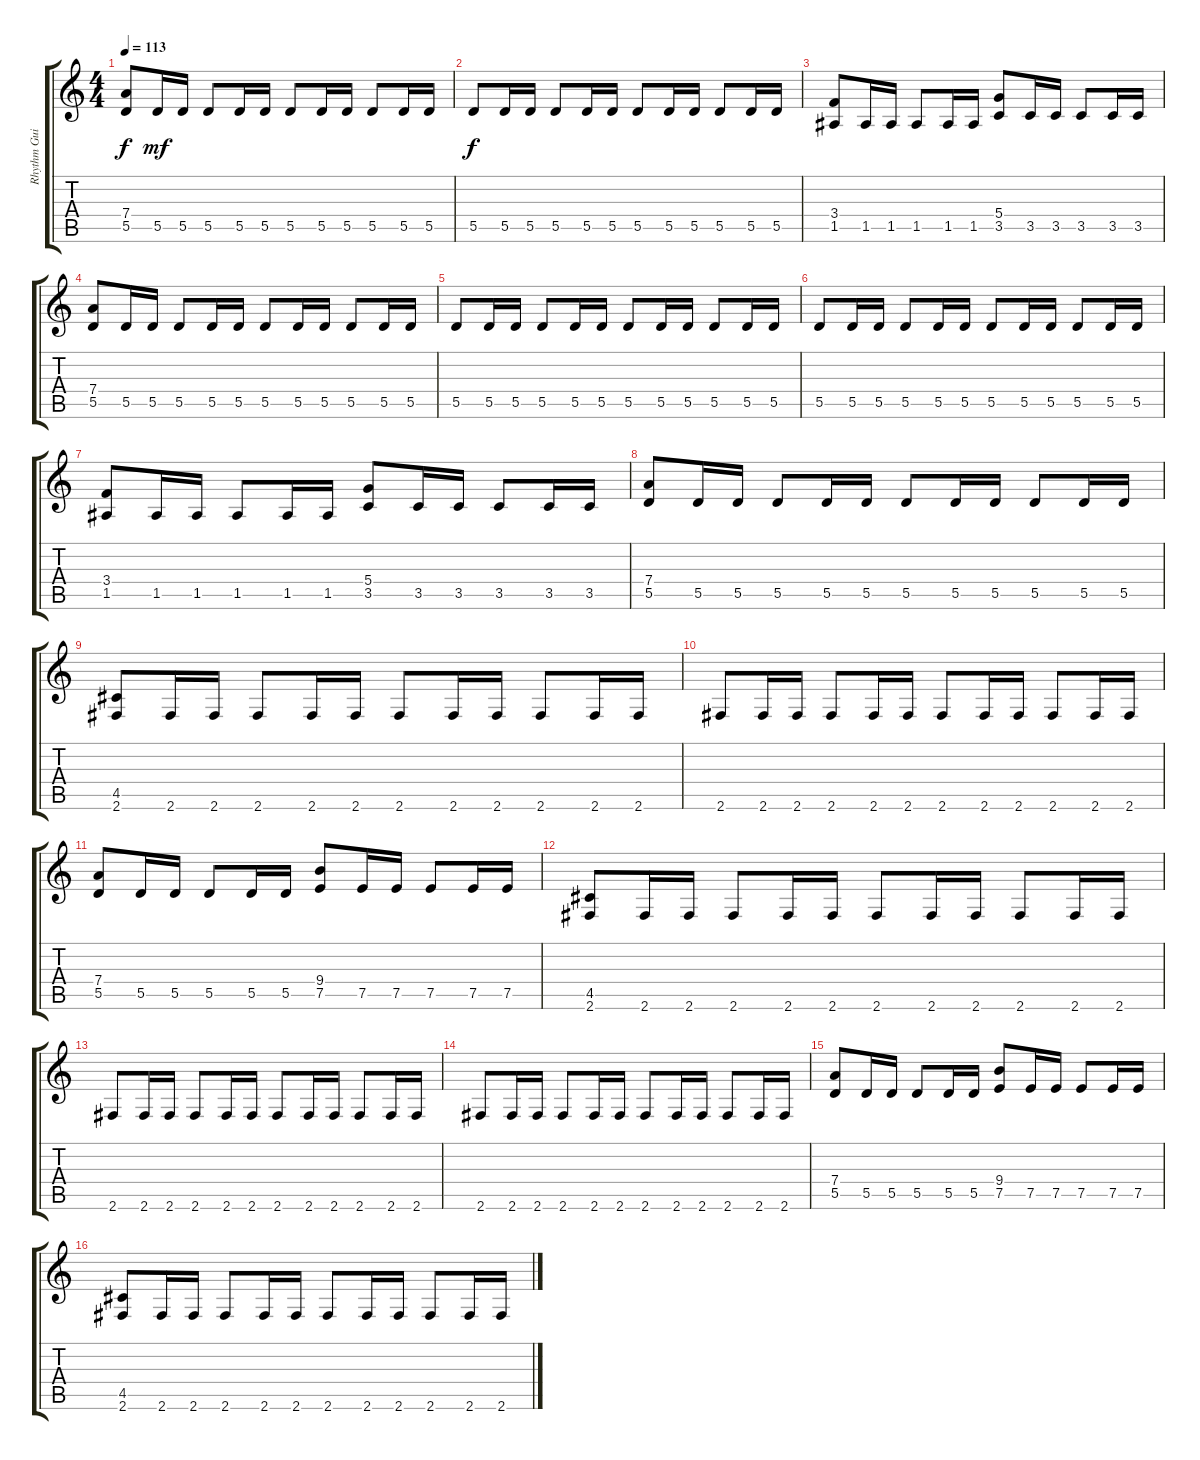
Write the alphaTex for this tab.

\track ("Rhythm Guitar" "Rhythm Gui") {instrument distortionguitar}
\staff {score tabs}
\tuning (E4 B3 G3 D3 A2 E2) {hide}
\ts (4 4)
\tempo 113
\clef g2
\ks c
(7.4 5.5).8{dy f instrument distortionguitar} 5.5.16{dy mf} 5.5.16 5.5.8 5.5.16 5.5.16 5.5.8 5.5.16 5.5.16 5.5.8 5.5.16 5.5.16 |
5.5.8{dy f} 5.5.16 5.5.16 5.5.8 5.5.16 5.5.16 5.5.8 5.5.16 5.5.16 5.5.8 5.5.16 5.5.16 |
(3.4 1.5).8 1.5.16 1.5.16 1.5.8 1.5.16 1.5.16 (5.4 3.5).8 3.5.16 3.5.16 3.5.8 3.5.16 3.5.16 |
(7.4 5.5).8 5.5.16 5.5.16 5.5.8 5.5.16 5.5.16 5.5.8 5.5.16 5.5.16 5.5.8 5.5.16 5.5.16 |
5.5.8 5.5.16 5.5.16 5.5.8 5.5.16 5.5.16 5.5.8 5.5.16 5.5.16 5.5.8 5.5.16 5.5.16 |
5.5.8 5.5.16 5.5.16 5.5.8 5.5.16 5.5.16 5.5.8 5.5.16 5.5.16 5.5.8 5.5.16 5.5.16 |
(3.4 1.5).8 1.5.16 1.5.16 1.5.8 1.5.16 1.5.16 (5.4 3.5).8 3.5.16 3.5.16 3.5.8 3.5.16 3.5.16 |
(7.4 5.5).8 5.5.16 5.5.16 5.5.8 5.5.16 5.5.16 5.5.8 5.5.16 5.5.16 5.5.8 5.5.16 5.5.16 |
(4.5 2.6).8 2.6.16 2.6.16 2.6.8 2.6.16 2.6.16 2.6.8 2.6.16 2.6.16 2.6.8 2.6.16 2.6.16 |
2.6.8 2.6.16 2.6.16 2.6.8 2.6.16 2.6.16 2.6.8 2.6.16 2.6.16 2.6.8 2.6.16 2.6.16 |
(7.4 5.5).8 5.5.16 5.5.16 5.5.8 5.5.16 5.5.16 (9.4 7.5).8 7.5.16 7.5.16 7.5.8 7.5.16 7.5.16 |
(4.5 2.6).8 2.6.16 2.6.16 2.6.8 2.6.16 2.6.16 2.6.8 2.6.16 2.6.16 2.6.8 2.6.16 2.6.16 |
2.6.8 2.6.16 2.6.16 2.6.8 2.6.16 2.6.16 2.6.8 2.6.16 2.6.16 2.6.8 2.6.16 2.6.16 |
2.6.8 2.6.16 2.6.16 2.6.8 2.6.16 2.6.16 2.6.8 2.6.16 2.6.16 2.6.8 2.6.16 2.6.16 |
(7.4 5.5).8 5.5.16 5.5.16 5.5.8 5.5.16 5.5.16 (9.4 7.5).8 7.5.16 7.5.16 7.5.8 7.5.16 7.5.16 |
(4.5 2.6).8 2.6.16 2.6.16 2.6.8 2.6.16 2.6.16 2.6.8 2.6.16 2.6.16 2.6.8 2.6.16 2.6.16
